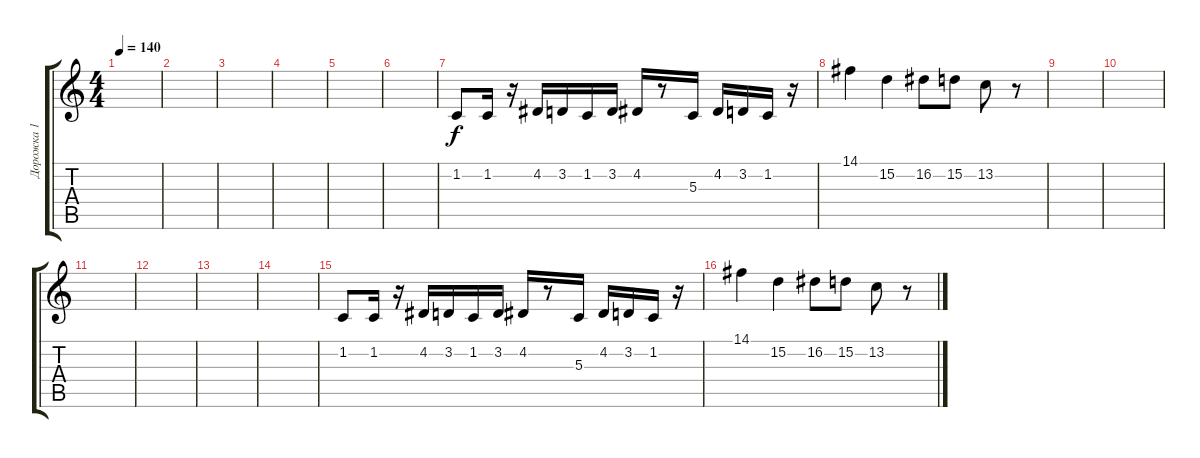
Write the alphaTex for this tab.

\track ("Дорожка 1" "Дорожка 1") {instrument violin}
\staff {score tabs}
\tuning (E4 B3 G3 D3 A2 E2) {hide}
\ts (4 4)
\tempo 140
\clef g2
\ks c
|
|
|
|
|
|
1.2.8{instrument violin} 1.2.16 r.16 4.2.16 3.2.16 1.2.16 3.2.16 4.2.16 r.8 5.3.16 4.2.16 3.2.16 1.2.16 r.16 |
14.1.4 15.2.4 16.2.8 15.2.8 13.2.8 r.8 |
|
|
|
|
|
|
1.2.8 1.2.16 r.16 4.2.16 3.2.16 1.2.16 3.2.16 4.2.16 r.8 5.3.16 4.2.16 3.2.16 1.2.16 r.16 |
14.1.4 15.2.4 16.2.8 15.2.8 13.2.8 r.8
